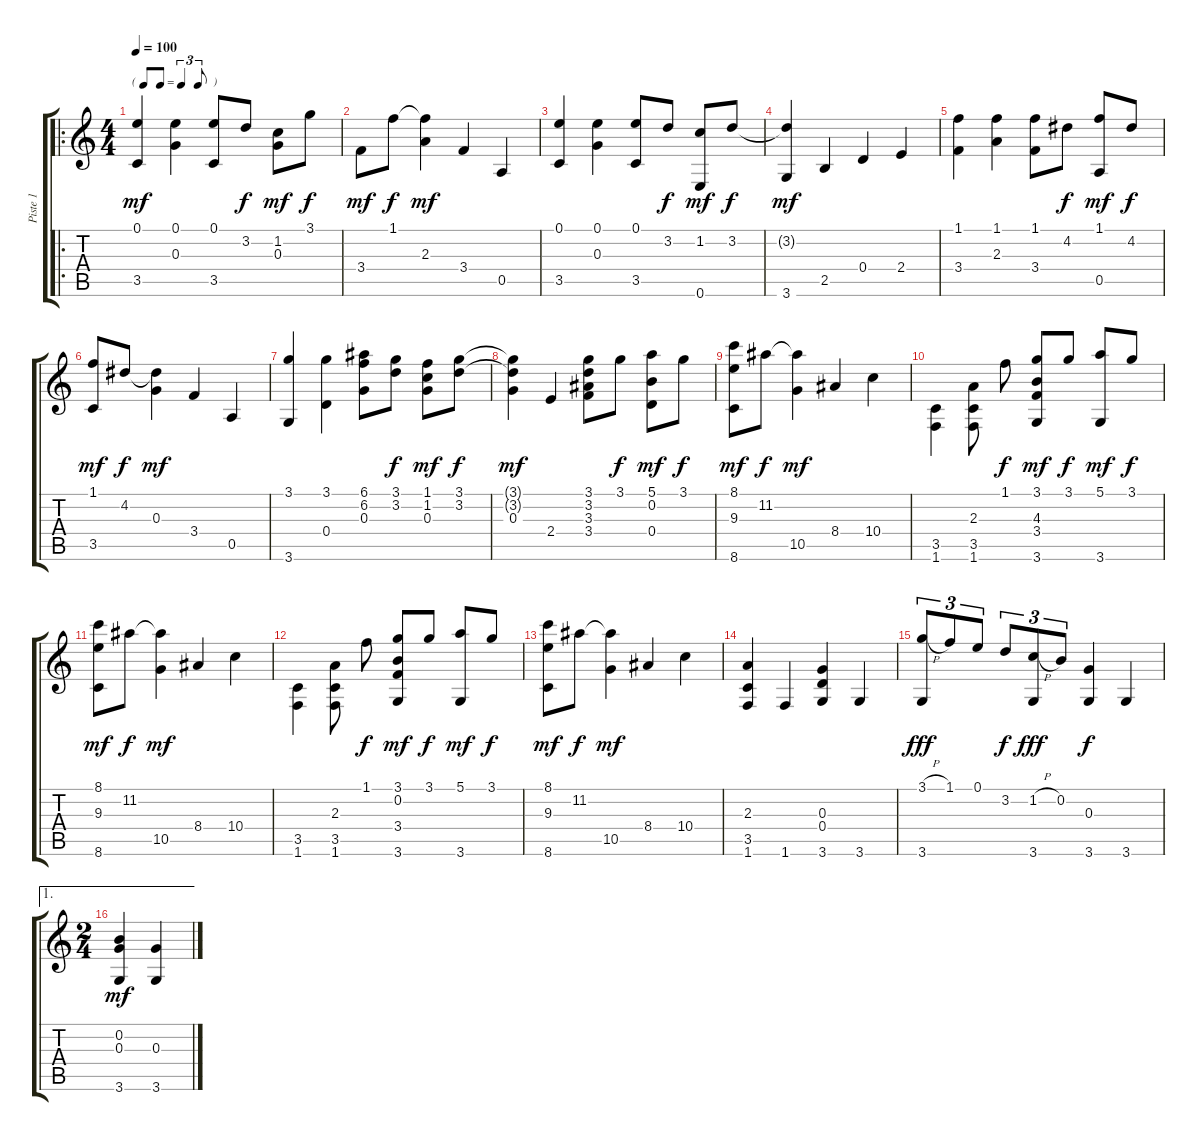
\track ("Piste 1" "Piste 1") {instrument acousticguitarnylon}
\staff {score tabs}
\tuning (E4 B3 G3 D3 A2 E2) {hide}
\ro
\ts (4 4)
\tf triplet8th
\tempo 100
\clef g2
\ks c
(0.1 3.5).4{dy mf instrument acousticguitarnylon} (0.1 0.3).4 (0.1 3.5).8 3.2.8{dy f} (1.2 0.3).8{dy mf} 3.1.8{dy f} |
3.4.8{dy mf} 1.1.8{dy f} (1.1{t} 2.3).4{dy mf} 3.4.4 0.5.4 |
(0.1 3.5).4 (0.1 0.3).4 (0.1 3.5).8 3.2.8{dy f} (1.2 0.6).8{dy mf} 3.2.8{dy f} |
(3.2{t} 3.6).4{dy mf} 2.5.4 0.4.4 2.4.4 |
(1.1 3.4).4 (1.1 2.3).4 (1.1 3.4).8 4.2.8{dy f} (1.1 0.5).8{dy mf} 4.2.8{dy f} |
(1.1 3.5).8{dy mf} 4.2.8{dy f} (4.2{t} 0.3).4{dy mf} 3.4.4 0.5.4 |
(3.1 3.6).4 (3.1 0.4).4 (6.1 6.2 0.3).8 (3.1 3.2).8{dy f} (1.1 1.2 0.3).8{dy mf} (3.1 3.2).8{dy f} |
(3.1{t} 3.2{t} 0.3).4{dy mf} 2.4.4 (3.1 3.2 3.3 3.4).8 3.1.8{dy f} (5.1 0.2 0.4).8{dy mf} 3.1.8{dy f} |
(8.1 9.3 8.6).8{dy mf} 11.2.8{dy f} (11.2{t} 10.5).4{dy mf} 8.4.4{beam split} 10.4.4{beam Down} |
(3.5 1.6).4{beam Down} (2.3 3.5 1.6).8{beam Down beam split} 1.1.8{dy f} (3.1 4.3 3.4 3.6).8{dy mf} 3.1.8{dy f} (5.1 3.6).8{dy mf} 3.1.8{dy f} |
(8.1 9.3 8.6).8{dy mf} 11.2.8{dy f} (11.2{t} 10.5).4{dy mf} 8.4.4{beam split} 10.4.4{beam Down} |
(3.5 1.6).4{beam Down} (2.3 3.5 1.6).8{beam Down beam split} 1.1.8{dy f} (3.1 0.2 3.4 3.6).8{dy mf} 3.1.8{dy f} (5.1 3.6).8{dy mf} 3.1.8{dy f} |
(8.1 9.3 8.6).8{dy mf} 11.2.8{dy f} (11.2{t} 10.5).4{dy mf} 8.4.4{beam split} 10.4.4{beam Down} |
(2.3 3.5 1.6).4 1.6.4 (0.3 0.4 3.6).4 3.6.4 |
(3.1{h} 3.6).8{tu (3 2) dy fff} 1.1.8{tu (3 2)} 0.1.8{tu (3 2)} 3.2.8{tu (3 2) dy f} (1.2{h} 3.6).8{tu (3 2) dy fff} 0.2.8{tu (3 2)} (0.3 3.6).4{dy f} 3.6.4 |
\ae 1
\ts (2 4)
(0.2 0.3 3.6).4{dy mf} (0.3 3.6).4
